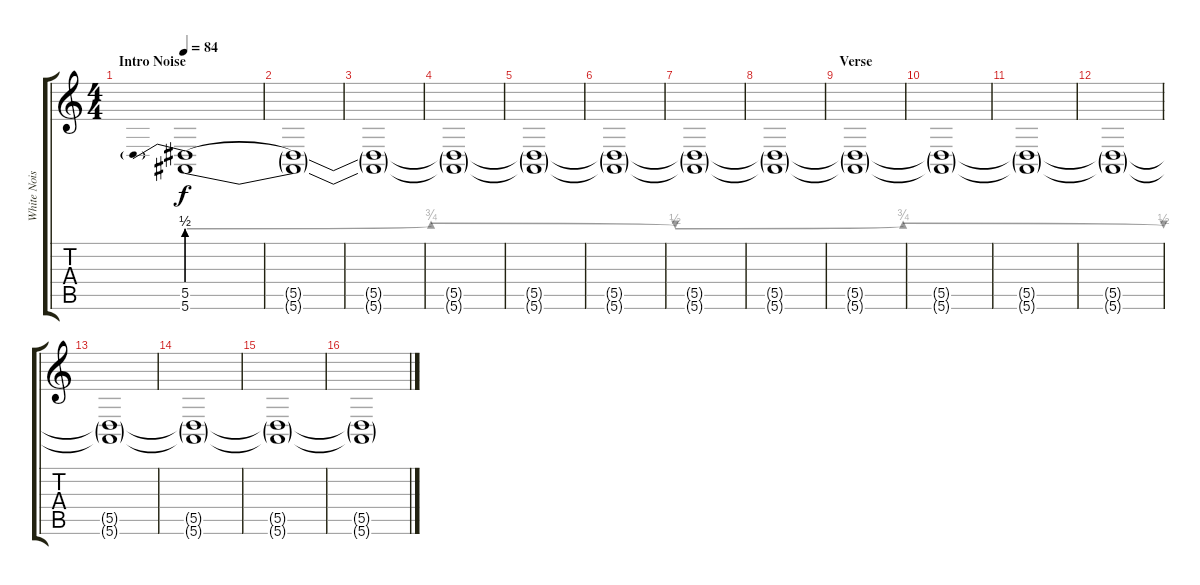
\track ("White Noise" "White Nois") {instrument applause}
\staff {score tabs}
\tuning (E4 B3 G3 D3 A2 E2) {hide}
\ts (4 4)
\section ("" "Intro Noise")
\tempo 84
\clef g2
\ks c
(5.5{be (prebend 0 2 60 2)} 5.6{be (custom 0 2 15 3 30 2 44 3 60 2)}).1{dy f instrument applause} |
(5.5{t} 5.6{t}).1 |
(5.5{t} 5.6{t}).1 |
(5.5{t} 5.6{t}).1 |
(5.5{t} 5.6{t}).1 |
(5.5{t} 5.6{t}).1 |
(5.5{t} 5.6{t}).1 |
(5.5{t} 5.6{t}).1 |
\section ("" "Verse")
(5.5{t} 5.6{t}).1 |
(5.5{t} 5.6{t}).1 |
(5.5{t} 5.6{t}).1 |
(5.5{t} 5.6{t}).1 |
(5.5{t} 5.6{t}).1 |
(5.5{t} 5.6{t}).1 |
(5.5{t} 5.6{t}).1 |
(5.5{t} 5.6{t}).1
